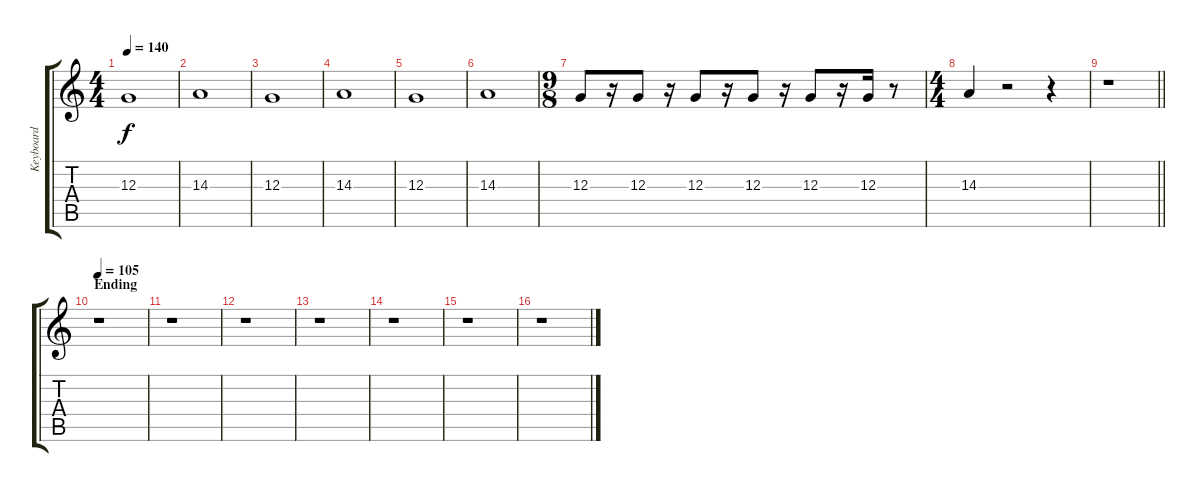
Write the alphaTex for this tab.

\track ("Keyboard" "Keyboard") {instrument stringensemble1}
\staff {score tabs}
\tuning (E4 B3 G3 D3 A2 E2) {hide}
\ts (4 4)
\tempo 140
\clef g2
\ks c
12.3.1{dy f} |
14.3.1 |
12.3.1 |
14.3.1 |
12.3.1 |
14.3.1 |
\ts (9 8)
12.3.8 r.16 12.3.8 r.16 12.3.8 r.16 12.3.8 r.16 12.3.8 r.16 12.3.16 r.8 |
\ts (4 4)
14.3.4 r.2 r.4 |
\barLineRight lightlight
r.1 |
\section ("" "Ending")
\tempo 105
r.1 |
r.1 |
r.1 |
r.1 |
r.1 |
r.1 |
r.1
